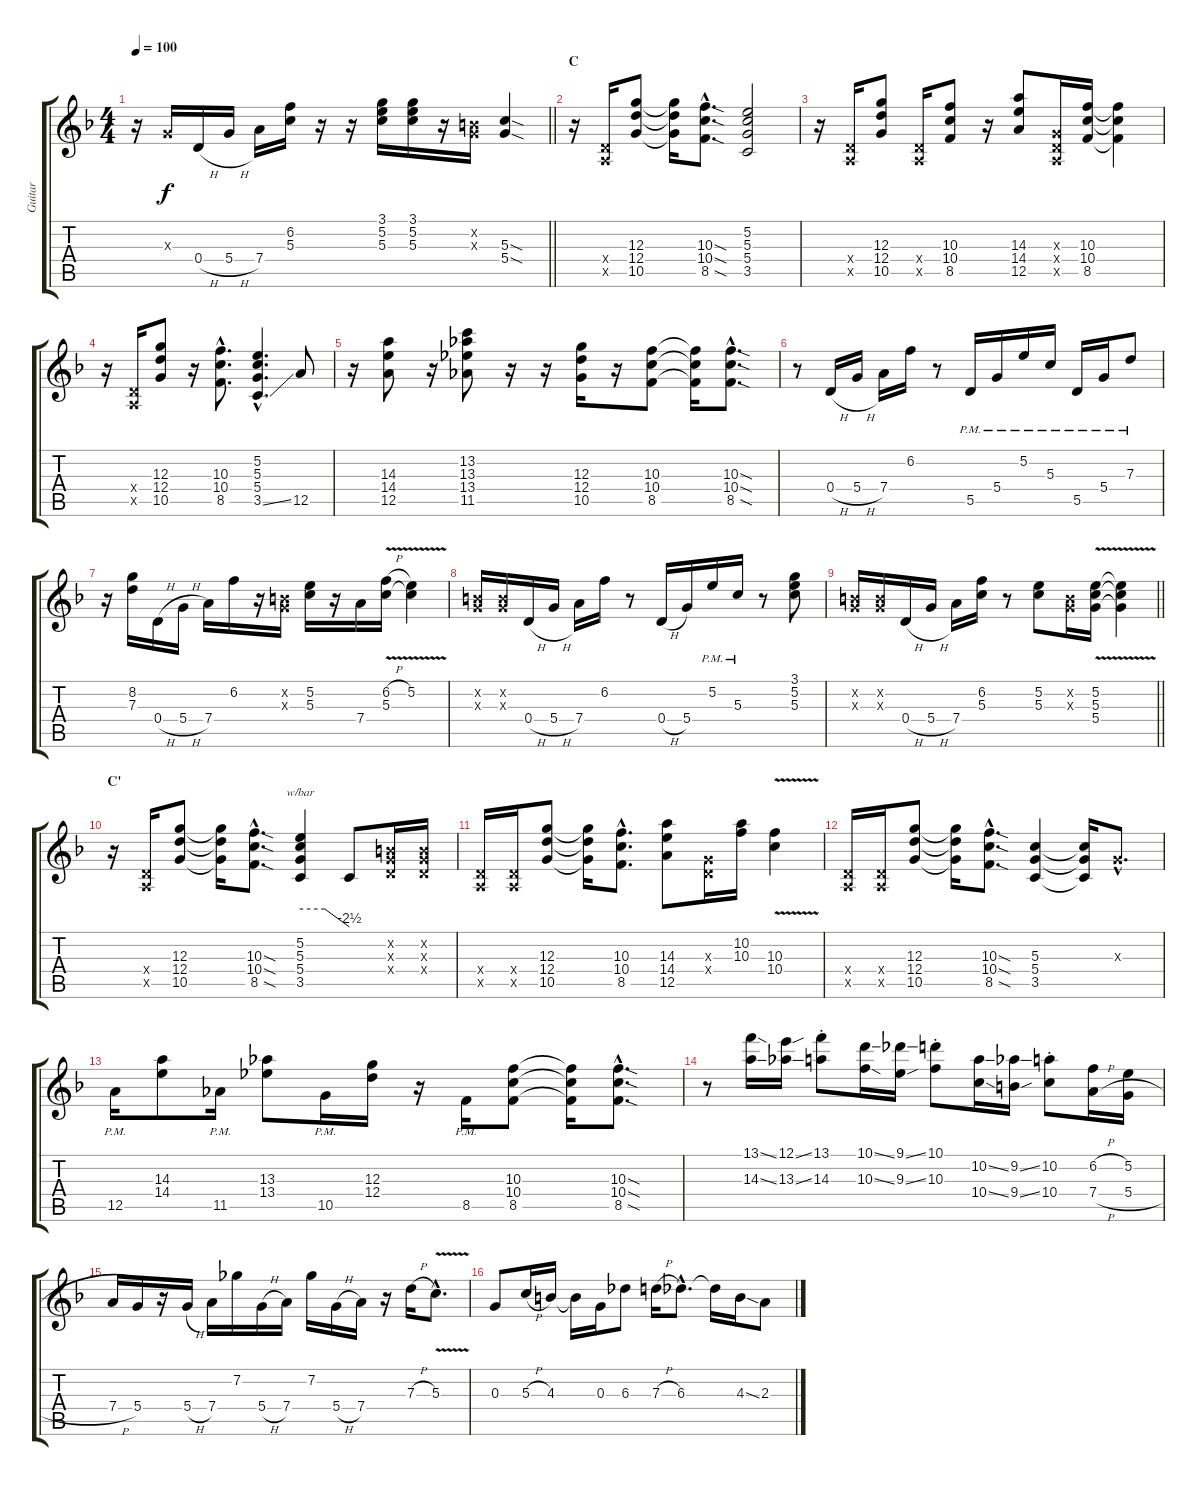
\track ("Guitar" "Guitar") {instrument distortionguitar}
\staff {score tabs}
\tuning (E4 B3 G3 D3 A2 E2) {hide}
\ts (4 4)
\tempo 100
\clef g2
\barLineRight lightlight
\ks f
r.16{dy f} 0.3{x}.16 0.4{h}.16 5.4{h}.16 7.4.16 (6.2 5.3).16 r.16 r.16 (3.1 5.2 5.3).16 (3.1 5.2 5.3).16 r.16 (0.2{x} 0.3{x}).16 (5.3{sod} 5.4{sod}).4 |
\section ("" "C")
r.16 (0.4{x} 0.5{x}).16 (12.3 12.4 10.5).8 (12.3{t} 12.4{t} 10.5{t}).16 (10.3{sod hac} 10.4{sod hac} 8.5{sod hac}).8{d} (5.2 5.3 5.4 3.5).2 |
r.16 (0.4{x} 0.5{x}).16 (12.3 12.4 10.5).8 (0.4{x} 0.5{x}).16 (10.3 10.4 8.5).8 r.16 (14.3 14.4 12.5).8 (0.3{x} 0.4{x} 0.5{x}).16 (10.3 10.4 8.5).16 (10.3{t} 10.4{t} 8.5{t}).4 |
r.16 (0.4{x} 0.5{x}).16 (12.3 12.4 10.5).8 r.16 (10.3{hac} 10.4{hac} 8.5{hac}).8{d} (5.2{hac} 5.3{hac} 5.4{hac} 3.5{ss hac}).4{d} 12.5.8 |
r.16 (14.3 14.4 12.5).8 r.16 (13.2 13.3 13.4 11.5).8 r.16 r.16 (12.3 12.4 10.5).16 r.16 (10.3 10.4 8.5).8 (10.3{t} 10.4{t} 8.5{t}).16 (10.3{sod hac} 10.4{sod hac} 8.5{sod hac}).8{d} |
r.8 0.4{h}.16 5.4{h}.16 7.4.16 6.2.16 r.8 5.5{pm}.16 5.4{pm}.16 5.2{pm}.16 5.3{pm}.16 5.5{pm}.16 5.4{pm}.16 7.3{pm}.8 |
r.16 (8.2 7.3).16 0.4{h}.16 5.4{h}.16 7.4.16 6.2.16 r.16 (0.2{x} 0.3{x}).16 (5.2 5.3).16 r.16 7.4.16 (6.2{h} 5.3{v}).16 (5.2{v} 5.3{t}).4 |
(0.2{x} 0.3{x}).16 (0.2{x} 0.3{x}).16 0.4{h}.16 5.4{h}.16 7.4.16 6.2.16 r.8 0.4{h}.16 5.4.16 5.2{pm}.16 5.3{pm}.16 r.8 (3.1 5.2 5.3).8 |
\barLineRight lightlight
(0.2{x} 0.3{x}).16 (0.2{x} 0.3{x}).16 0.4{h}.16 5.4{h}.16 7.4.16 (6.2 5.3).16 r.8 (5.2 5.3).8 (0.2{x} 0.3{x}).16 (5.2{v} 5.3{v} 5.4{v}).16 (5.2{t} 5.3{t} 5.4{t}).4 |
\section ("" "C'")
r.16 (0.4{x} 0.5{x}).16 (12.3 12.4 10.5).8 (12.3{t} 12.4{t} 10.5{t}).16 (10.3{sod hac} 10.4{sod hac} 8.5{sod hac}).8{d} (5.2 5.3 5.4 3.5).4{tbe (custom default 0 0 30 0 60 -10)} 3.5{t}.8 (0.2{x} 0.3{x} 0.4{x}).16 (0.2{x} 0.3{x} 0.4{x}).16 |
(0.4{x} 0.5{x}).16 (0.4{x} 0.5{x}).16 (12.3 12.4 10.5).8 (12.3{t} 12.4{t} 10.5{t}).16 (10.3{hac} 10.4{hac} 8.5{hac}).8{d} (14.3 14.4 12.5).8 (0.3{x} 0.4{x}).16 (10.2 10.3).16 (10.3{v} 10.4{v}).4 |
(0.4{x} 0.5{x}).16 (0.4{x} 0.5{x}).16 (12.3 12.4 10.5).8 (12.3{t} 12.4{t} 10.5{t}).16 (10.3{sod hac} 10.4{sod hac} 8.5{sod hac}).8{d} (5.3 5.4 3.5).4 (5.3{t} 5.4{t} 3.5{t}).16 0.3{hac x}.8{d} |
12.5{pm}.16 (14.3 14.4).8 11.5{pm}.16 (13.3 13.4).8 10.5{pm}.16 (12.3 12.4).16 r.16 8.5{pm}.16 (10.3 10.4 8.5).8 (10.3{t} 10.4{t} 8.5{t}).16 (10.3{sod hac} 10.4{sod hac} 8.5{sod hac}).8{d} |
r.8 (13.1{ss} 14.3{ss}).16 (12.1{ss} 13.3{ss}).16 (13.1{st} 14.3{st}).8 (10.1{ss} 10.3{ss}).16 (9.1{ss} 9.3{ss}).16 (10.1{st} 10.3{st}).8 (10.2{ss} 10.4{ss}).16 (9.2{ss} 9.4{ss}).16 (10.2{st} 10.4{st}).8 (6.2{h} 7.4{h}).16 (5.2 5.4{h}).16 |
7.4{h}.16 5.4.16 r.16 5.4{h}.16 7.4.16 7.2.16 5.4{h}.16 7.4.16 7.2.16 5.4{h}.16 7.4.16 r.16 7.3{h}.16 5.3{v hac}.8{d} |
0.3.8 5.3{h}.16 4.3.16 4.3{t}.16 0.3.16 6.3.8 7.3{h}.16 6.3{hac}.8{d} 6.3{t}.16 4.3{ss}.16 2.3.8
